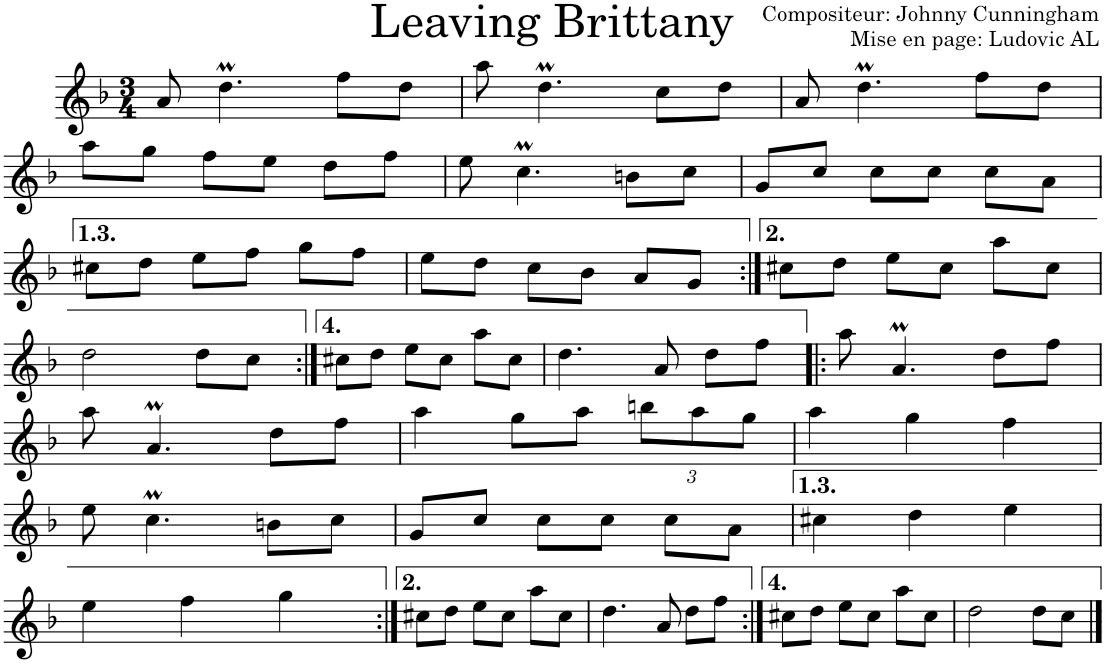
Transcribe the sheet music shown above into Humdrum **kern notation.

**kern
*part1
*staff1
*I"Violon
*I'Vln.
*clefG2
*k[b-]
*M3/4
=1
8a/
4.ddM\
8ff\L
8dd\J
=2
8aa\
4.ddM\
8cc\L
8dd\J
=3
8a/
4.ddM\
8ff\L
8dd\J
!!LO:LB:g=z
=4
8aa\L
8gg\J
8ff\L
8ee\J
8dd\L
8ff\J
=5
8ee\
4.ccM\
8bn\L
8cc\J
=6
8g/L
8cc/J
8cc\L
8cc\J
8cc\L
8a\J
!!LO:LB:g=z
=7
8cc#X\L
8dd\J
8ee\L
8ff\J
8gg\L
8ff\J
=8
8ee\L
8dd\J
8cc\L
8b-\J
8a/L
8g/J
=9:|!
8cc#X\L
8dd\J
8ee\L
8cc#\J
8aa\L
8cc#\J
!!LO:LB:g=z
=10
2dd\
8dd\L
8cc\J
=11:|!
8cc#X\L
8dd\J
8ee\L
8cc#\J
8aa\L
8cc#\J
=12
4.dd\
8a/
8dd\L
8ff\J
=13!|:
8aa\
4.am/
8dd\L
8ff\J
!!LO:LB:g=z
=14
8aa\
4.am/
8dd\L
8ff\J
=15
4aa\
8gg\L
8aa\J
*Xbrackettup
12bbn\L
12aa\
12gg\J
=16
4aa\
4gg\
4ff\
!!LO:LB:g=z
=17
8ee\
4.ccM\
8bn\L
8cc\J
=18
8g/L
8cc/J
8cc\L
8cc\J
8cc\L
8a\J
=19
4cc#X\
4dd\
4ee\
!!LO:LB:g=z
=20
4ee\
4ff\
4gg\
=21:|!
8cc#X\L
8dd\J
8ee\L
8cc#\J
8aa\L
8cc#\J
=22
4.dd\
8a/
8dd\L
8ff\J
=23:|!
8cc#X\L
8dd\J
8ee\L
8cc#\J
8aa\L
8cc#\J
=24
2dd\
8dd\L
8cc\J
==
*-
